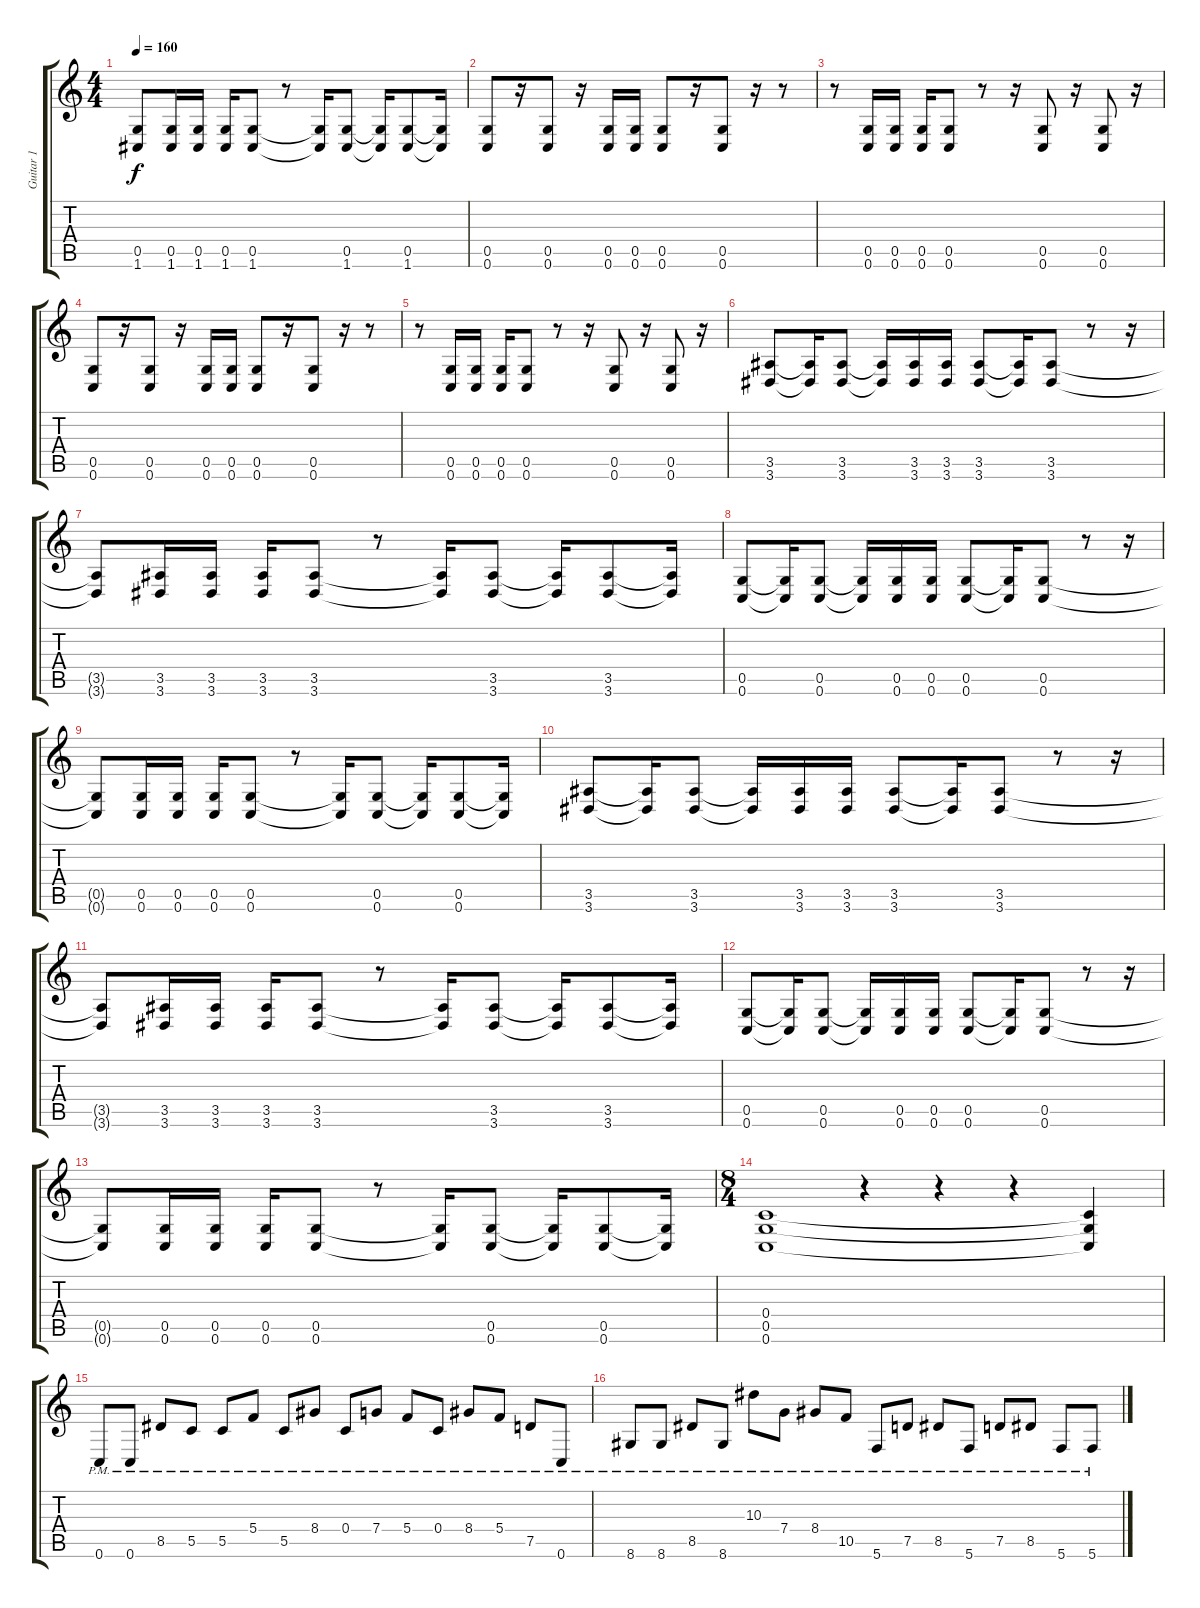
\track ("Guitar 1" "Guitar 1") {instrument distortionguitar}
\staff {score tabs}
\tuning (D4 A3 F3 C3 G2 C2) {hide}
\ts (4 4)
\tempo 160
\clef g2
\ks c
(0.5{t} 1.6{t}).8{dy f} (0.5 1.6).16 (0.5 1.6).16 (0.5 1.6).16 (0.5 1.6).8 r.8 (0.5{t} 1.6{t}).16 (0.5 1.6).8 (0.5{t} 1.6{t}).16 (0.5 1.6).8 (0.5{t} 1.6{t}).16 |
(0.5 0.6).8 r.16 (0.5 0.6).8 r.16 (0.5 0.6).16 (0.5 0.6).16 (0.5 0.6).8 r.16 (0.5 0.6).8 r.16 r.8 |
r.8 (0.5 0.6).16 (0.5 0.6).16 (0.5 0.6).16 (0.5 0.6).8 r.8 r.16 (0.5 0.6).8 r.16 (0.5 0.6).8 r.16 |
(0.5 0.6).8 r.16 (0.5 0.6).8 r.16 (0.5 0.6).16 (0.5 0.6).16 (0.5 0.6).8 r.16 (0.5 0.6).8 r.16 r.8 |
r.8 (0.5 0.6).16 (0.5 0.6).16 (0.5 0.6).16 (0.5 0.6).8 r.8 r.16 (0.5 0.6).8 r.16 (0.5 0.6).8 r.16 |
(3.5 3.6).8 (3.5{t} 3.6{t}).16 (3.5 3.6).8 (3.5{t} 3.6{t}).16 (3.5 3.6).16 (3.5 3.6).16 (3.5 3.6).8 (3.5{t} 3.6{t}).16 (3.5 3.6).8 r.8 r.16 |
(3.5{t} 3.6{t}).8 (3.5 3.6).16 (3.5 3.6).16 (3.5 3.6).16 (3.5 3.6).8 r.8 (3.5{t} 3.6{t}).16 (3.5 3.6).8 (3.5{t} 3.6{t}).16 (3.5 3.6).8 (3.5{t} 3.6{t}).16 |
(0.5 0.6).8 (0.5{t} 0.6{t}).16 (0.5 0.6).8 (0.5{t} 0.6{t}).16 (0.5 0.6).16 (0.5 0.6).16 (0.5 0.6).8 (0.5{t} 0.6{t}).16 (0.5 0.6).8 r.8 r.16 |
(0.5{t} 0.6{t}).8 (0.5 0.6).16 (0.5 0.6).16 (0.5 0.6).16 (0.5 0.6).8 r.8 (0.5{t} 0.6{t}).16 (0.5 0.6).8 (0.5{t} 0.6{t}).16 (0.5 0.6).8 (0.5{t} 0.6{t}).16 |
(3.5 3.6).8 (3.5{t} 3.6{t}).16 (3.5 3.6).8 (3.5{t} 3.6{t}).16 (3.5 3.6).16 (3.5 3.6).16 (3.5 3.6).8 (3.5{t} 3.6{t}).16 (3.5 3.6).8 r.8 r.16 |
(3.5{t} 3.6{t}).8 (3.5 3.6).16 (3.5 3.6).16 (3.5 3.6).16 (3.5 3.6).8 r.8 (3.5{t} 3.6{t}).16 (3.5 3.6).8 (3.5{t} 3.6{t}).16 (3.5 3.6).8 (3.5{t} 3.6{t}).16 |
(0.5 0.6).8 (0.5{t} 0.6{t}).16 (0.5 0.6).8 (0.5{t} 0.6{t}).16 (0.5 0.6).16 (0.5 0.6).16 (0.5 0.6).8 (0.5{t} 0.6{t}).16 (0.5 0.6).8 r.8 r.16 |
(0.5{t} 0.6{t}).8 (0.5 0.6).16 (0.5 0.6).16 (0.5 0.6).16 (0.5 0.6).8 r.8 (0.5{t} 0.6{t}).16 (0.5 0.6).8 (0.5{t} 0.6{t}).16 (0.5 0.6).8 (0.5{t} 0.6{t}).16 |
\ts (8 4)
(0.4 0.5 0.6).1 r.4 r.4 r.4 (0.4{t} 0.5{t} 0.6{t}).4 |
0.6{pm}.8 0.6{pm}.8 8.5{pm}.8 5.5{pm}.8 5.5{pm}.8 5.4{pm}.8 5.5{pm}.8 8.4{pm}.8 0.4{pm}.8 7.4{pm}.8 5.4{pm}.8 0.4{pm}.8 8.4{pm}.8 5.4{pm}.8 7.5{pm}.8 0.6{pm}.8 |
8.6{pm}.8 8.6{pm}.8 8.5{pm}.8 8.6{pm}.8 10.3{pm}.8 7.4{pm}.8 8.4{pm}.8 10.5{pm}.8 5.6{pm}.8 7.5{pm}.8 8.5{pm}.8 5.6{pm}.8 7.5{pm}.8 8.5{pm}.8 5.6{pm}.8 5.6{pm}.8
